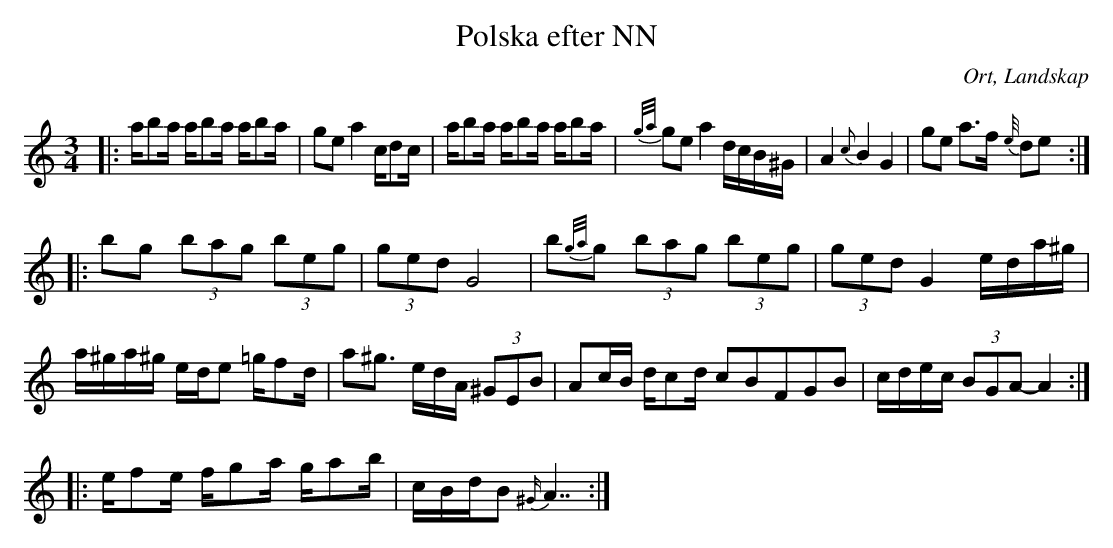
X:1
T:Polska efter NN
O:Ort, Landskap
M:3/4
L:1/8
K:C
|: a/ba/ a/ba/ a/ba/|ge a2 c/dc/| a/ba/ a/ba/ a/ba/ | {g/a/}ge a2 d/c/B/^G/| A2 {c}B2 G2 | ge a>f {e//}de:|
|:bg (3bag (3beg| (3ged G4 |b{g/a/}g (3bag (3beg| (3ged G2 e/d/a/^g/| a/^g/a/^g/ e/d/e =g/fd/ |a^g3/2 /e/d/A/ (3^GEB| Ac/B/ d/cd/ c2/5B2/5F2/5G2/5B2/5|  c/d/e/c/ (3BGA-A2 :|
|:e/fe/ f/ga/ g/ab/ | c/B/d/B {^G/}A7/2:|
